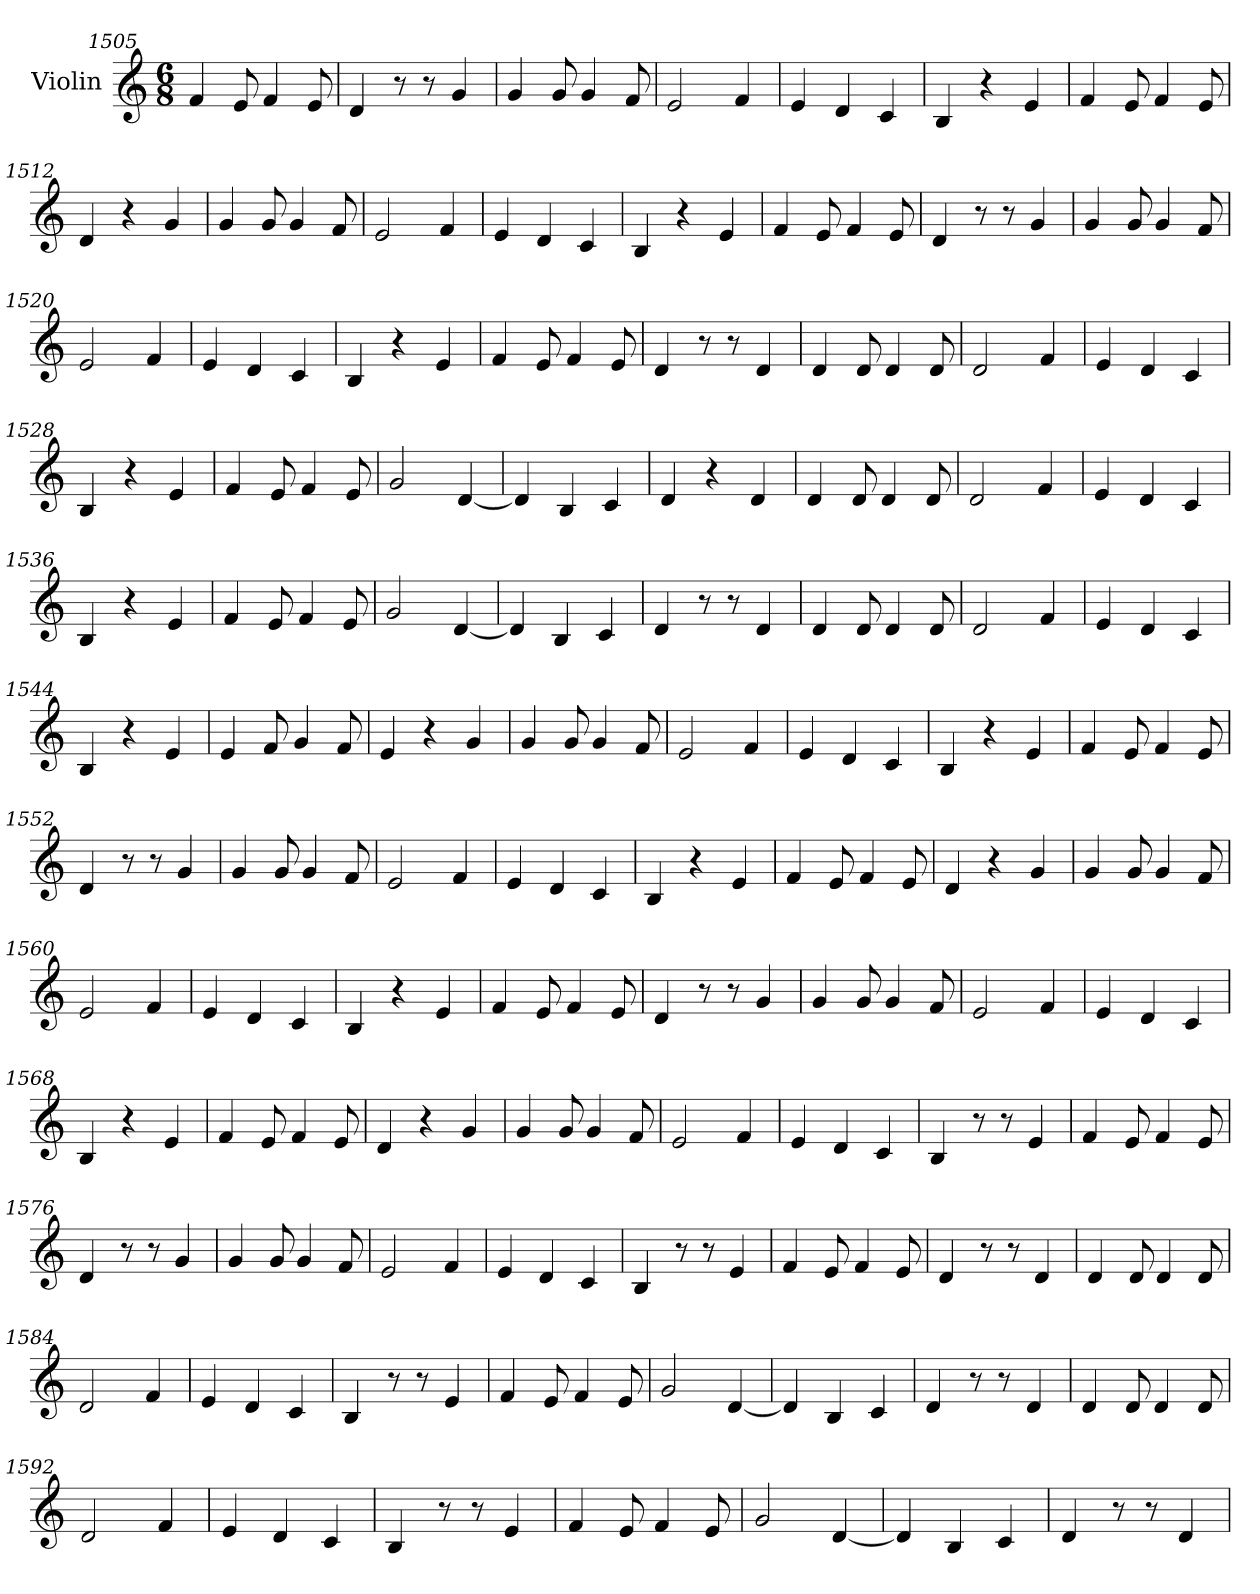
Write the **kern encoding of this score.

**kern
*part1
*staff1
*I"Violin
*clefG2
*k[]
*C:
*M6/8
=1505
4f/
8e/
4f/
8e/
=1506
4d/
8r
8r
4g/
=1507
4g/
8g/
4g/
8f/
=1508
2e/
4f/
=1509
4e/
4d/
4c/
=1510
4B/
4r
4e/
!!LO:PB:g=z
=1511
4f/
8e/
4f/
8e/
=1512
4d/
4r
4g/
=1513
4g/
8g/
4g/
8f/
=1514
2e/
4f/
=1515
4e/
4d/
4c/
=1516
4B/
4r
4e/
=1517
4f/
8e/
4f/
8e/
!!LO:LB:g=z
=1518
4d/
8r
8r
4g/
=1519
4g/
8g/
4g/
8f/
=1520
2e/
4f/
=1521
4e/
4d/
4c/
=1522
4B/
4r
4e/
=1523
4f/
8e/
4f/
8e/
=1524
4d/
8r
8r
4d/
!!LO:LB:g=z
=1525
4d/
8d/
4d/
8d/
=1526
2d/
4f/
=1527
4e/
4d/
4c/
=1528
4B/
4r
4e/
=1529
4f/
8e/
4f/
8e/
=1530
2g/
[4d/
=1531
4d/]
4B/
4c/
!!LO:LB:g=z
=1532
4d/
4r
4d/
=1533
4d/
8d/
4d/
8d/
=1534
2d/
4f/
=1535
4e/
4d/
4c/
=1536
4B/
4r
4e/
=1537
4f/
8e/
4f/
8e/
=1538
2g/
[4d/
!!LO:LB:g=z
=1539
4d/]
4B/
4c/
=1540
4d/
8r
8r
4d/
=1541
4d/
8d/
4d/
8d/
=1542
2d/
4f/
=1543
4e/
4d/
4c/
=1544
4B/
4r
4e/
=1545
4e/
8f/
4g/
8f/
!!LO:LB:g=z
=1546
4e/
4r
4g/
=1547
4g/
8g/
4g/
8f/
=1548
2e/
4f/
=1549
4e/
4d/
4c/
=1550
4B/
4r
4e/
=1551
4f/
8e/
4f/
8e/
=1552
4d/
8r
8r
4g/
!!LO:LB:g=z
=1553
4g/
8g/
4g/
8f/
=1554
2e/
4f/
=1555
4e/
4d/
4c/
=1556
4B/
4r
4e/
=1557
4f/
8e/
4f/
8e/
=1558
4d/
4r
4g/
=1559
4g/
8g/
4g/
8f/
!!LO:LB:g=z
=1560
2e/
4f/
=1561
4e/
4d/
4c/
=1562
4B/
4r
4e/
=1563
4f/
8e/
4f/
8e/
=1564
4d/
8r
8r
4g/
=1565
4g/
8g/
4g/
8f/
=1566
2e/
4f/
!!LO:PB:g=z
=1567
4e/
4d/
4c/
=1568
4B/
4r
4e/
=1569
4f/
8e/
4f/
8e/
=1570
4d/
4r
4g/
=1571
4g/
8g/
4g/
8f/
=1572
2e/
4f/
=1573
4e/
4d/
4c/
!!LO:LB:g=z
=1574
4B/
8r
8r
4e/
=1575
4f/
8e/
4f/
8e/
=1576
4d/
8r
8r
4g/
=1577
4g/
8g/
4g/
8f/
=1578
2e/
4f/
=1579
4e/
4d/
4c/
=1580
4B/
8r
8r
4e/
!!LO:LB:g=z
=1581
4f/
8e/
4f/
8e/
=1582
4d/
8r
8r
4d/
=1583
4d/
8d/
4d/
8d/
=1584
2d/
4f/
=1585
4e/
4d/
4c/
=1586
4B/
8r
8r
4e/
=1587
4f/
8e/
4f/
8e/
!!LO:LB:g=z
=1588
2g/
[4d/
=1589
4d/]
4B/
4c/
=1590
4d/
8r
8r
4d/
=1591
4d/
8d/
4d/
8d/
=1592
2d/
4f/
=1593
4e/
4d/
4c/
=1594
4B/
8r
8r
4e/
!!LO:LB:g=z
=1595
4f/
8e/
4f/
8e/
=1596
2g/
[4d/
=1597
4d/]
4B/
4c/
=1598
4d/
8r
8r
4d/
=
*-
